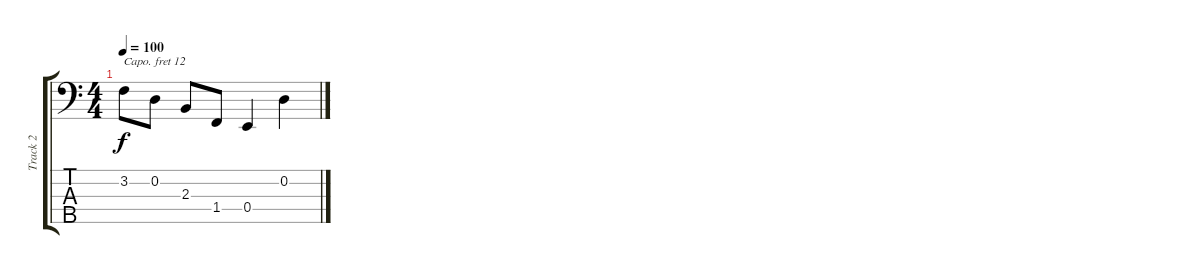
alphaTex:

\track ("Track 2" "Track 2") {instrument acousticgrandpiano}
\staff {score tabs}
\capo 12
\tuning (G2 D2 A1 E1 A0) {hide}
\ts (4 4)
\tempo 100
\clef f4
\ks c
3.2.8{dy f} 0.2.8 2.3.8 1.4.8 0.4.4 0.2.4
